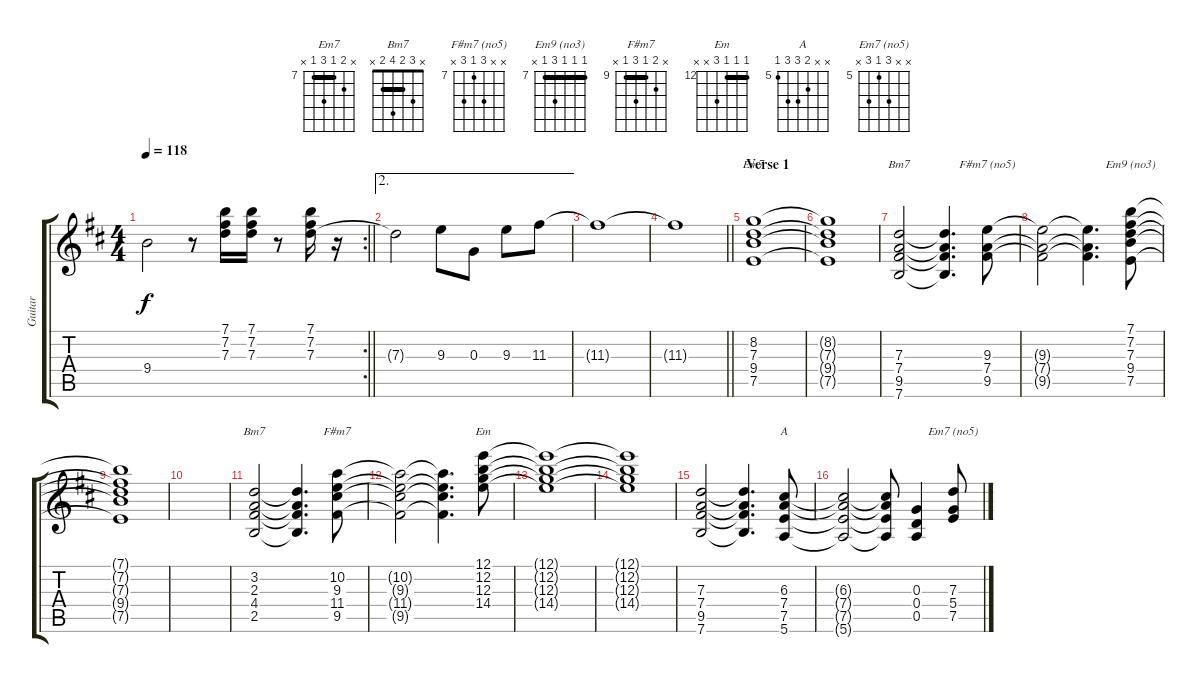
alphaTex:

\track ("Guitar" "Guitar") {instrument electricguitarjazz}
\staff {score tabs}
\tuning (E4 B3 G3 D3 A2 E2) {hide}
\chord ("Em7" x 8 7 9 7 x) {firstfret 7 barre 7}
\chord ("Bm7" x x 7 7 9 7) {firstfret 7 barre 7}
\chord ("F#m7 (no5)" x x 9 7 9 x) {firstfret 7}
\chord ("Em9 (no3)" 7 7 7 9 7 x) {firstfret 7 barre 7}
\chord ("Bm7" x 3 2 4 2 x) {barre 2}
\chord ("F#m7" x 10 9 11 9 x) {firstfret 9 barre 9}
\chord ("Em" 12 12 12 14 x x) {firstfret 12 barre 12}
\chord ("A" x x 6 7 7 5) {firstfret 5}
\chord ("Em7 (no5)" x x 7 5 7 x) {firstfret 5}
\rc 2
\ts (4 4)
\tempo 118
\clef g2
\barLineRight lightlight
\ks bminor
9.4{t}.2{dy f} r.8 (7.1 7.2 7.3).16 (7.1 7.2 7.3).16 r.8 (7.1 7.2 7.3).16 r.16 |
\ae 2
7.3{t}.2 9.3.8 0.3.8 9.3.8 11.3.8 |
11.3{t}.1 |
\barLineRight lightlight
11.3{t}.1 |
\section ("" "Verse 1")
(8.2 7.3 9.4 7.5).1{ch "Em7"} |
(8.2{t} 7.3{t} 9.4{t} 7.5{t}).1 |
(7.3 7.4 9.5 7.6).2{ch "Bm7"} (7.3{t} 7.4{t} 9.5{t} 7.6{t}).4{d} (9.3 7.4 9.5).8{ch "F#m7 (no5)"} |
(9.3{t} 7.4{t} 9.5{t}).2 (9.3{t} 7.4{t} 9.5{t}).4{d} (7.1 7.2 7.3 9.4 7.5).8{ch "Em9 (no3)"} |
(7.1{t} 7.2{t} 7.3{t} 9.4{t} 7.5{t}).1 |
|
(3.2 2.3 4.4 2.5).2{ch "Bm7"} (3.2{t} 2.3{t} 4.4{t} 2.5{t}).4{d} (10.2 9.3 11.4 9.5).8{ch "F#m7"} |
(10.2{t} 9.3{t} 11.4{t} 9.5{t}).2 (10.2{t} 9.3{t} 11.4{t} 9.5{t}).4{d} (12.1 12.2 12.3 14.4).8{ch "Em"} |
(12.1{t} 12.2{t} 12.3{t} 14.4{t}).1 |
(12.1{t} 12.2{t} 12.3{t} 14.4{t}).1 |
(7.3 7.4 9.5 7.6).2 (7.3{t} 7.4{t} 9.5{t} 7.6{t}).4{d} (6.3 7.4 7.5 5.6).8{ch "A"} |
(6.3{t} 7.4{t} 7.5{t} 5.6{t}).2 (6.3{t} 7.4{t} 7.5{t} 5.6{t}).8 (0.3 0.4 0.5).4 (7.3 5.4 7.5).8{ch "Em7 (no5)"}
